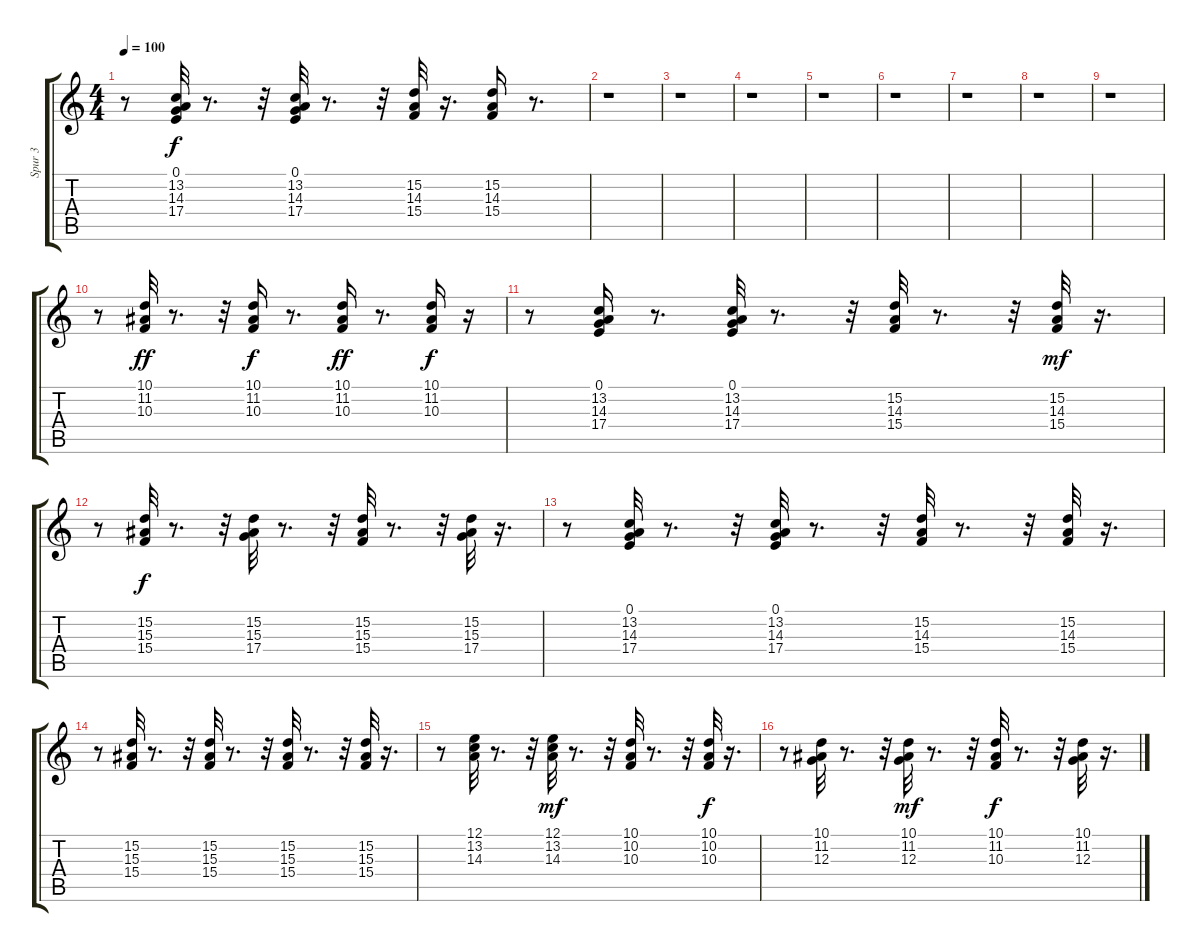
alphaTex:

\track ("Spur 3" "Spur 3") {instrument pizzicatostrings}
\staff {score tabs}
\tuning (E4 B3 G3 D3 A2 E2) {hide}
\ts (4 4)
\tempo 100
\clef g2
\ks c
r.8{dy f} (0.1 13.2 14.3 17.4).32 r.8{d} r.32 (0.1 13.2 14.3 17.4).32 r.8{d} r.32 (15.2 14.3 15.4).32 r.16{d} (15.2 14.3 15.4).16 r.8{d} |
r.1 |
r.1 |
r.1 |
r.1 |
r.1 |
r.1 |
r.1 |
r.1 |
r.8 (10.1 11.2 10.3).32{dy ff} r.8{d} r.32 (10.1 11.2 10.3).16{dy f} r.8{d} (10.1 11.2 10.3).16{dy ff} r.8{d} (10.1 11.2 10.3).16{dy f} r.16 |
r.8 (0.1 13.2 14.3 17.4).16 r.8{d} (0.1 13.2 14.3 17.4).32 r.8{d} r.32 (15.2 14.3 15.4).32 r.8{d} r.32 (15.2 14.3 15.4).32{dy mf} r.16{d} |
r.8 (15.2 15.3 15.4).32{dy f} r.8{d} r.32 (15.2 15.3 17.4).32 r.8{d} r.32 (15.2 15.3 15.4).32 r.8{d} r.32 (15.2 15.3 17.4).32 r.16{d} |
r.8 (0.1 13.2 14.3 17.4).32 r.8{d} r.32 (0.1 13.2 14.3 17.4).32 r.8{d} r.32 (15.2 14.3 15.4).32 r.8{d} r.32 (15.2 14.3 15.4).32 r.16{d} |
r.8 (15.2 15.3 15.4).32 r.8{d} r.32 (15.2 15.3 15.4).32 r.8{d} r.32 (15.2 15.3 15.4).32 r.8{d} r.32 (15.2 15.3 15.4).32 r.16{d} |
r.8 (12.1 13.2 14.3).32 r.8{d} r.32 (12.1 13.2 14.3).32{dy mf} r.8{d} r.32 (10.1 10.2 10.3).32 r.8{d} r.32 (10.1 10.2 10.3).32{dy f} r.16{d} |
r.8 (10.1 11.2 12.3).32 r.8{d} r.32 (10.1 11.2 12.3).32{dy mf} r.8{d} r.32 (10.1 11.2 10.3).32{dy f} r.8{d} r.32 (10.1 11.2 12.3).32 r.16{d}
